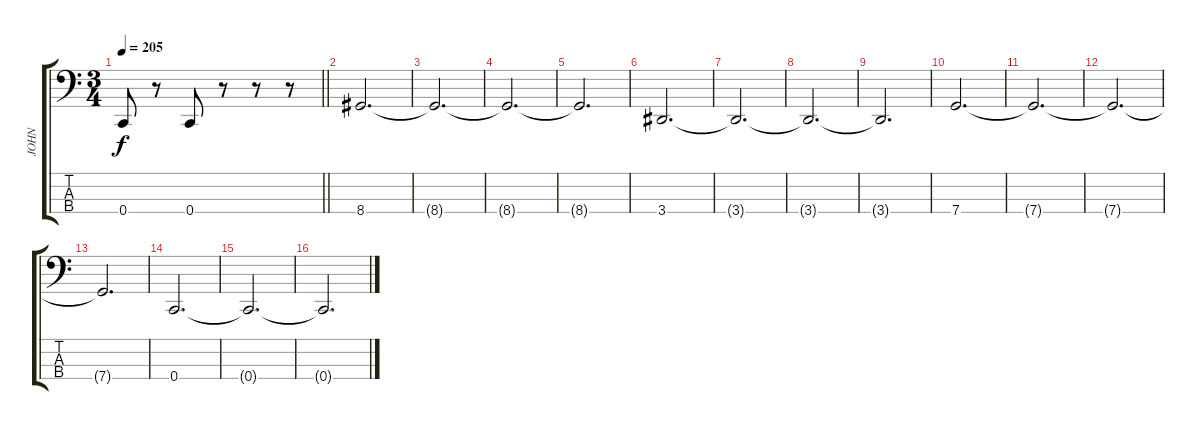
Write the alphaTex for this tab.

\track ("JOHN" "JOHN") {instrument electricbasspick}
\staff {score tabs}
\tuning (F2 C2 G1 C1) {hide}
\ts (3 4)
\tempo 205
\clef f4
\barLineRight lightlight
\ks c
0.4.8{dy f} r.8 0.4.8 r.8 r.8 r.8 |
8.4.2{d} |
8.4{t}.2{d} |
8.4{t}.2{d} |
8.4{t}.2{d} |
3.4.2{d} |
3.4{t}.2{d} |
3.4{t}.2{d} |
3.4{t}.2{d} |
7.4.2{d} |
7.4{t}.2{d} |
7.4{t}.2{d} |
7.4{t}.2{d} |
0.4.2{d} |
0.4{t}.2{d} |
0.4{t}.2{d}
